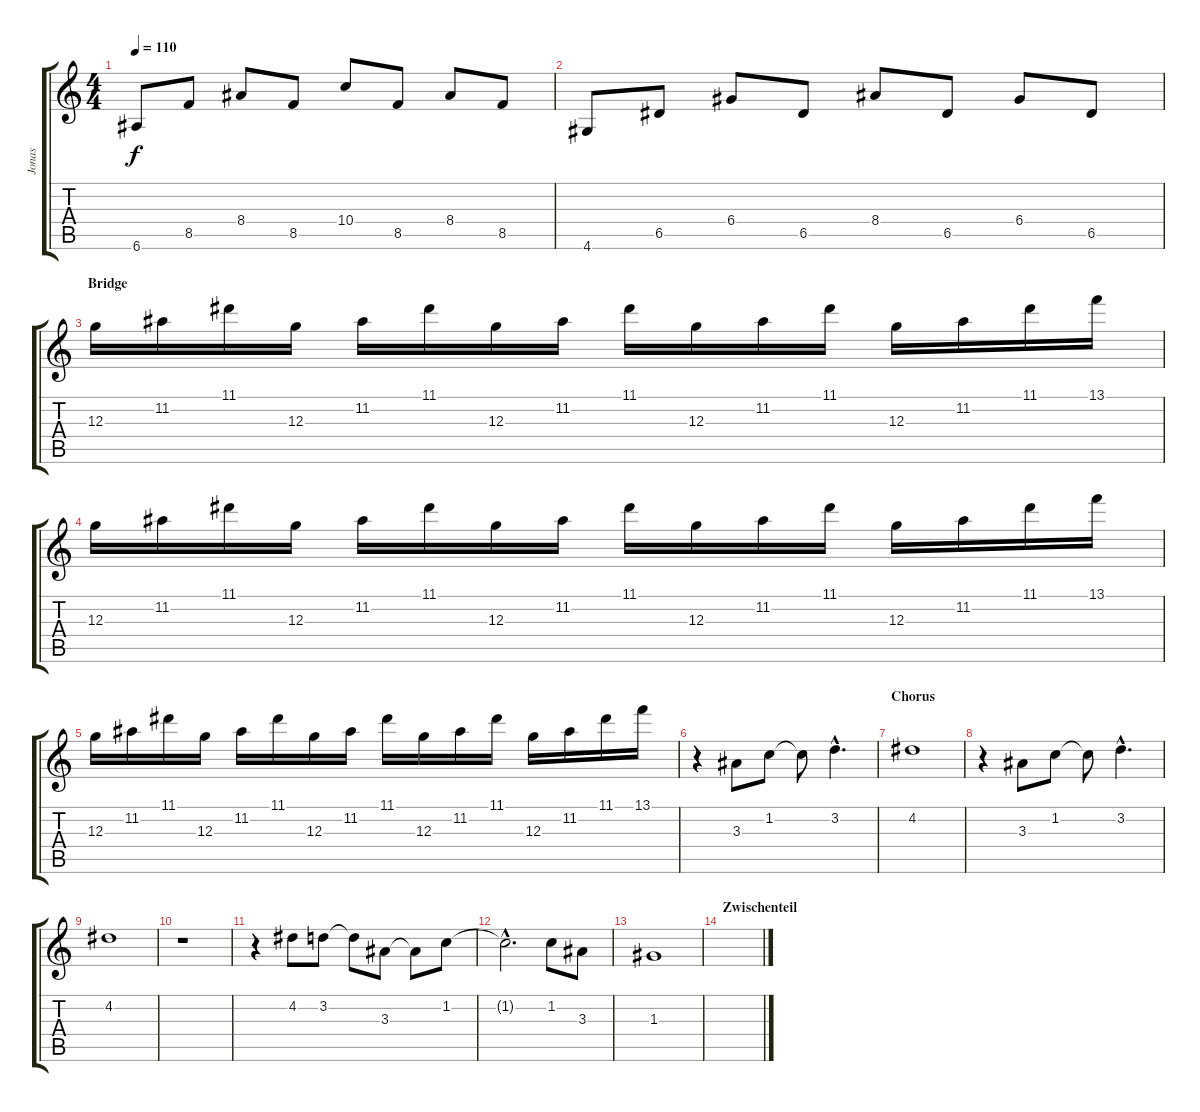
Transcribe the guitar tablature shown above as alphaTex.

\track ("Jonas" "Jonas") {instrument acousticguitarsteel}
\staff {score tabs}
\tuning (E4 B3 G3 D3 A2 E2) {hide}
\ts (4 4)
\tempo 110
\clef g2
\ks c
6.6.8{dy f} 8.5.8 8.4.8 8.5.8 10.4.8 8.5.8 8.4.8 8.5.8 |
4.6.8 6.5.8 6.4.8 6.5.8 8.4.8 6.5.8 6.4.8 6.5.8 |
\section ("" "Bridge")
12.3.16{volume 7 instrument trumpet} 11.2.16 11.1.16 12.3.16 11.2.16 11.1.16 12.3.16 11.2.16 11.1.16 12.3.16 11.2.16 11.1.16 12.3.16 11.2.16 11.1.16 13.1.16 |
12.3.16 11.2.16 11.1.16 12.3.16 11.2.16 11.1.16 12.3.16 11.2.16 11.1.16 12.3.16 11.2.16 11.1.16 12.3.16 11.2.16 11.1.16 13.1.16 |
12.3.16 11.2.16 11.1.16 12.3.16 11.2.16 11.1.16 12.3.16 11.2.16 11.1.16 12.3.16 11.2.16 11.1.16 12.3.16 11.2.16 11.1.16 13.1.16 |
r.4 3.3.8{volume 13 instrument acousticguitarsteel} 1.2.8 1.2{t}.8 3.2{hac}.4{d} |
\section ("" "Chorus")
4.2.1 |
r.4 3.3.8 1.2.8 1.2{t}.8 3.2{hac}.4{d} |
4.2.1 |
r.1 |
r.4 4.2.8 3.2.8 3.2{t}.8 3.3.8 3.3{t}.8 1.2.8 |
1.2{hac t}.2{d} 1.2.8 3.3.8 |
1.3.1 |
\section ("" "Zwischenteil")
